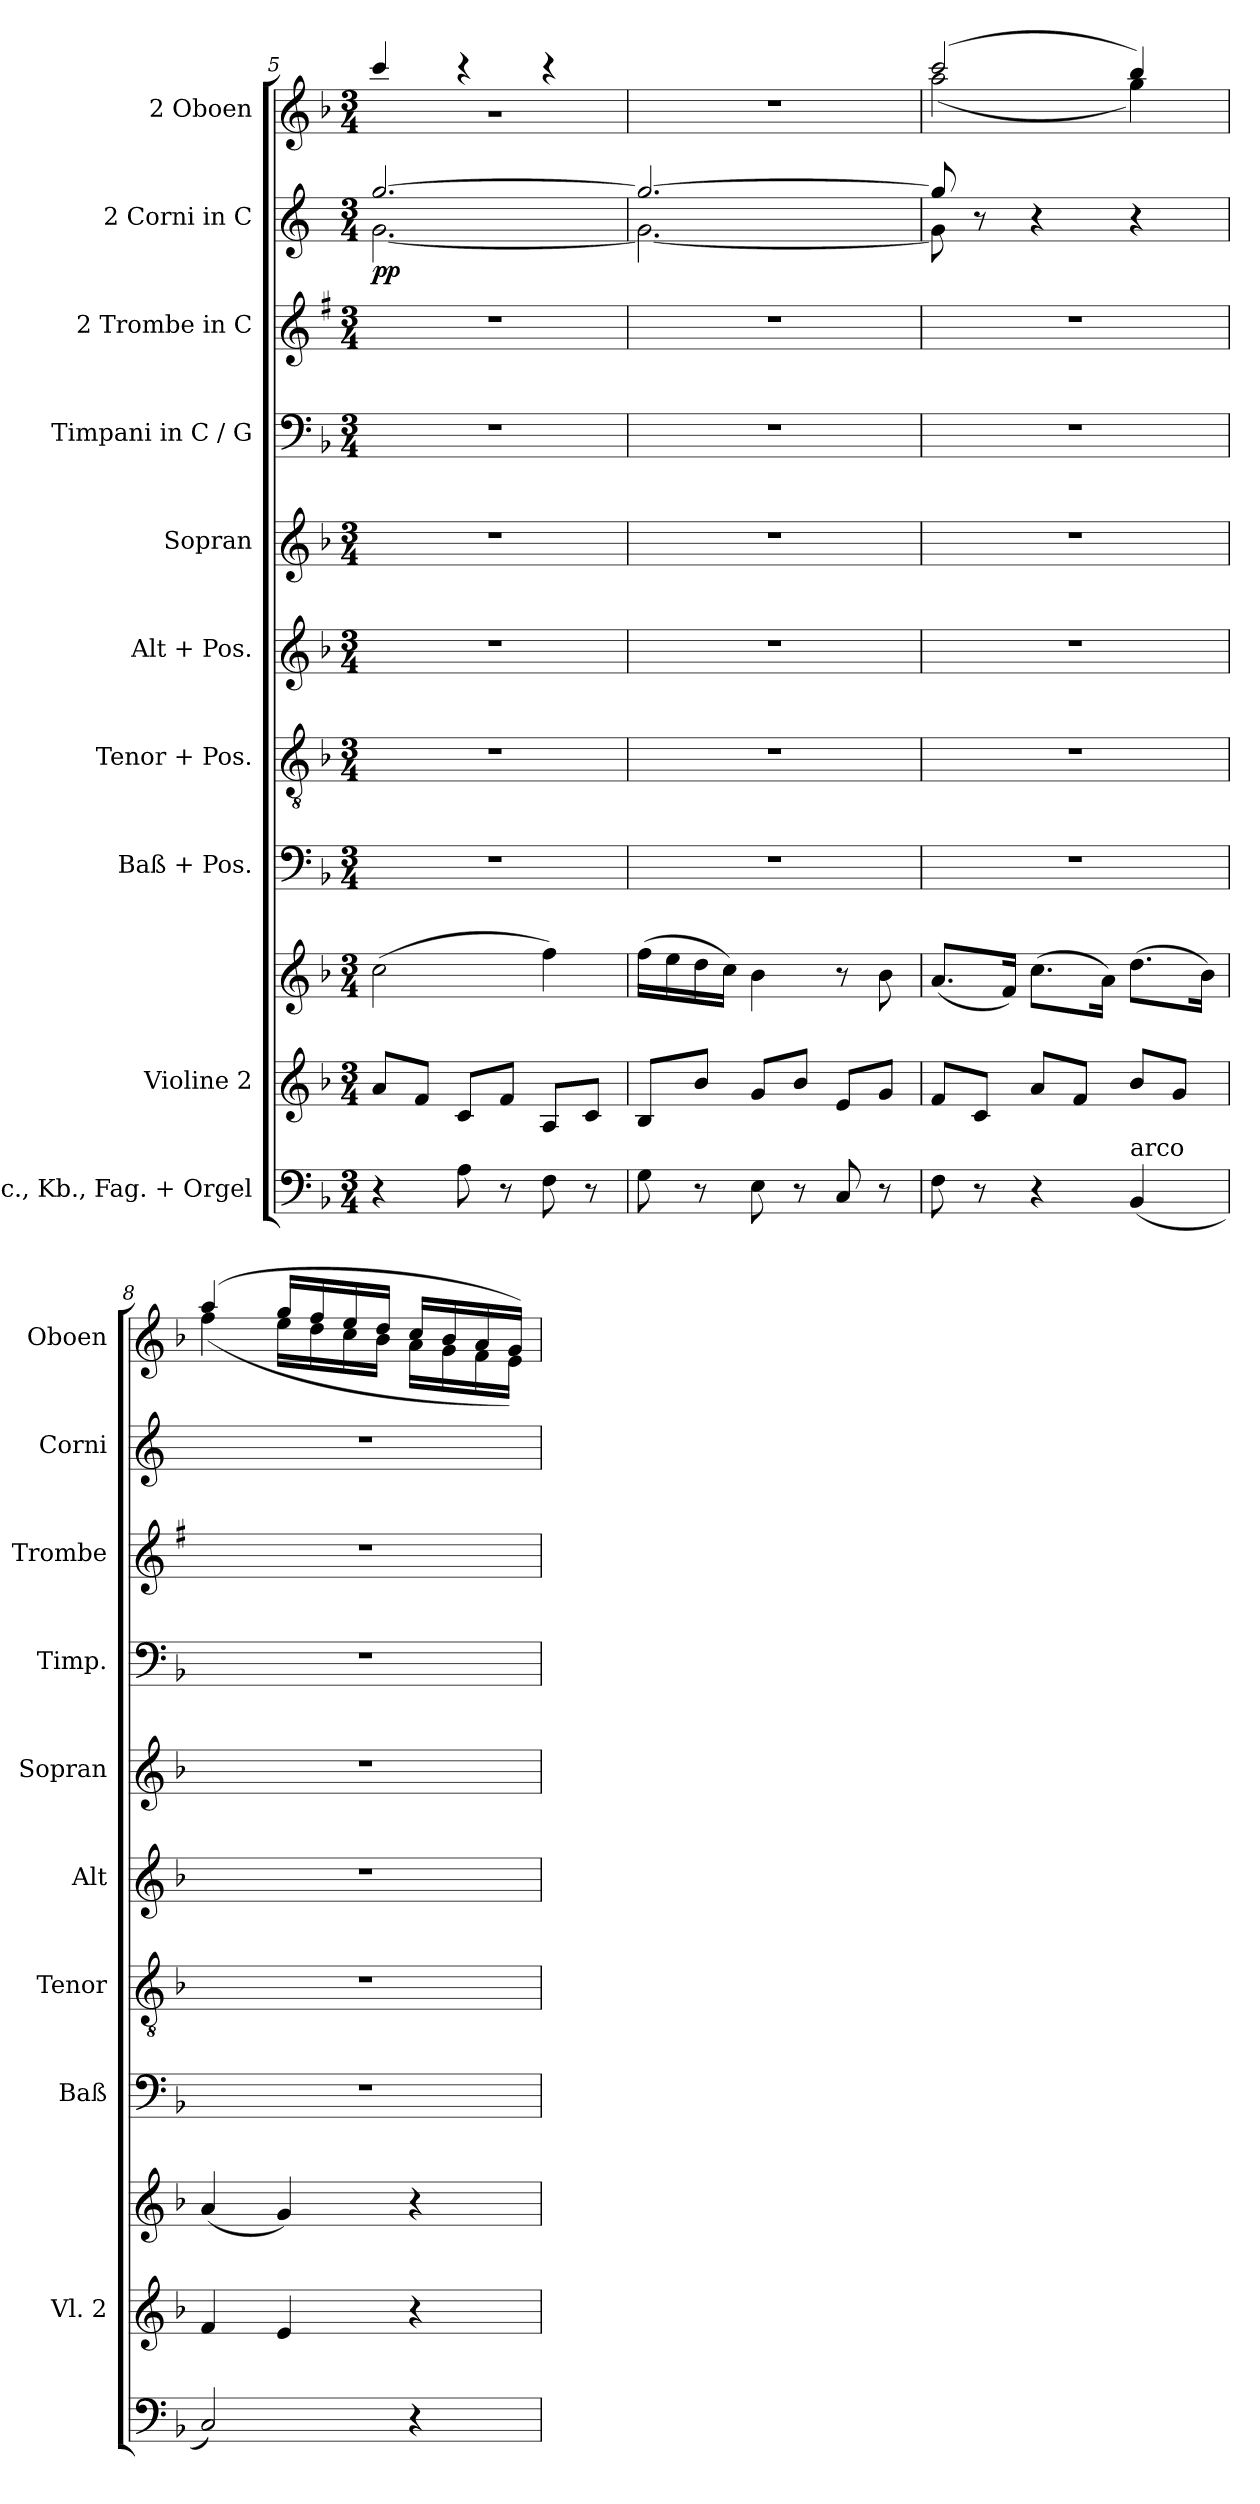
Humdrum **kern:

**kern	**kern	**kern	**kern	**kern	**kern	**kern	**kern	**kern	**kern	**dynam	**kern
*part10	*part9	*part9	*part8	*part7	*part6	*part5	*part4	*part3	*part2	*part2	*part1
*staff11	*staff10	*staff9	*staff8	*staff7	*staff6	*staff5	*staff4	*staff3	*staff2	*staff2	*staff1
*I"Vlc., Kb., Fag. + Orgel	*I"Violine 2	*	*I"Baß + Pos.	*I"Tenor + Pos.	*I"Alt + Pos.	*I"Sopran	*I"Timpani in C / G	*I"2 Trombe in C	*I"2 Corni in C	*	*I"2 Oboen
*	*I'Vl. 2	*	*I'Baß	*I'Tenor	*I'Alt	*I'Sopran	*I'Timp.	*I'Trombe	*I'Corni	*	*I'Oboen
*clefF4	*clefG2	*clefG2	*clefF4	*clefGv2	*clefG2	*clefG2	*clefF4	*clefG2	*clefG2	*	*clefG2
*	*	*	*	*	*	*	*	*ITrd1c2	*ITrd4c7	*	*
*k[b-]	*k[b-]	*k[b-]	*k[b-]	*k[b-]	*k[b-]	*k[b-]	*k[b-]	*k[b-]	*k[b-]	*	*k[b-]
*M3/4	*M3/4	*M3/4	*M3/4	*M3/4	*M3/4	*M3/4	*M3/4	*M3/4	*M3/4	*	*M3/4
=5	=5	=5	=5	=5	=5	=5	=5	=5	=5	=5	=5
*	*	*	*	*	*	*	*	*	*^	*	*^
!	!	!	!	!	!	!	!	!	!	!	!LO:DY:b	!	!
!	!	!	!	!	!	!	!	!	!	!	!LO:DY:n=1:b	!	!
4r	8a/L	(>2cc\	2.r	2.r	2.r	2.r	2.r	2.r	[2.cc/	[2.c\	p p	4ccc/	2.r
.	8f/J	.	.	.	.	.	.	.	.	.	.	.	.
8A\	8c/L	.	.	.	.	.	.	.	.	.	.	4r	.
8r	8f/J	.	.	.	.	.	.	.	.	.	.	.	.
8F\	8A/L	4ff\)	.	.	.	.	.	.	.	.	.	4r	.
8r	8c/J	.	.	.	.	.	.	.	.	.	.	.	.
*	*	*	*	*	*	*	*	*	*	*	*	*v	*v
!!LO:PB:g=z
=6	=6	=6	=6	=6	=6	=6	=6	=6	=6	=6	=6	=6
8G\	8B-/L	(>16ff\LL	2.r	2.r	2.r	2.r	2.r	2.r	2.cc/_	2.c\_	.	2.r
.	.	16ee\	.	.	.	.	.	.	.	.	.	.
8r	8b-/J	16dd\	.	.	.	.	.	.	.	.	.	.
.	.	16cc\JJ)	.	.	.	.	.	.	.	.	.	.
8E\	8g/L	4b-\	.	.	.	.	.	.	.	.	.	.
8r	8b-/J	.	.	.	.	.	.	.	.	.	.	.
8C/	8e/L	8r	.	.	.	.	.	.	.	.	.	.
8r	8g/J	8b-\	.	.	.	.	.	.	.	.	.	.
=7	=7	=7	=7	=7	=7	=7	=7	=7	=7	=7	=7	=7
*	*	*	*	*	*	*	*	*	*	*	*	*^
8F\	8f/L	(<8.a/L	2.r	2.r	2.r	2.r	2.r	2.r	8cc/]	8c\]	.	(>2ccc/	(<2aa\
8r	8c/J	.	.	.	.	.	.	.	8r	2ryy	.	.	.
.	.	16f/Jk)	.	.	.	.	.	.	.	.	.	.	.
4r	8a/L	(>8.cc\L	.	.	.	.	.	.	4r	.	.	.	.
.	8f/J	.	.	.	.	.	.	.	.	.	.	.	.
.	.	16a\Jk)	.	.	.	.	.	.	.	.	.	.	.
!LO:TX:a:t=arco	!	!	!	!	!	!	!	!	!	!	!	!	!
(<4BB-/	8b-/L	(>8.dd\L	.	.	.	.	.	.	4r	.	.	4bb-/)	4gg\)
.	8g/J	.	.	.	.	.	.	.	.	8ryy	.	.	.
.	.	16b-\Jk)	.	.	.	.	.	.	.	.	.	.	.
*	*	*	*	*	*	*	*	*	*v	*v	*	*	*
=8	=8	=8	=8	=8	=8	=8	=8	=8	=8	=8	=8	=8
2C/)	4f/	(<4a/	2.r	2.r	2.r	2.r	2.r	2.r	2.r	.	(>4aa/	(<4ff\
.	4e/	4g/)	.	.	.	.	.	.	.	.	16gg/LL	16ee\LL
.	.	.	.	.	.	.	.	.	.	.	16ff/	16dd\
.	.	.	.	.	.	.	.	.	.	.	16ee/	16cc\
.	.	.	.	.	.	.	.	.	.	.	16dd/JJ	16b-\JJ
4r	4r	4r	.	.	.	.	.	.	.	.	16cc/LL	16a\LL
.	.	.	.	.	.	.	.	.	.	.	16b-/	16g\
.	.	.	.	.	.	.	.	.	.	.	16a/	16f\
.	.	.	.	.	.	.	.	.	.	.	16g/JJ)	16e\JJ)
*	*	*	*	*	*	*	*	*	*	*	*v	*v
=	=	=	=	=	=	=	=	=	=	=	=
*-	*-	*-	*-	*-	*-	*-	*-	*-	*-	*-	*-
